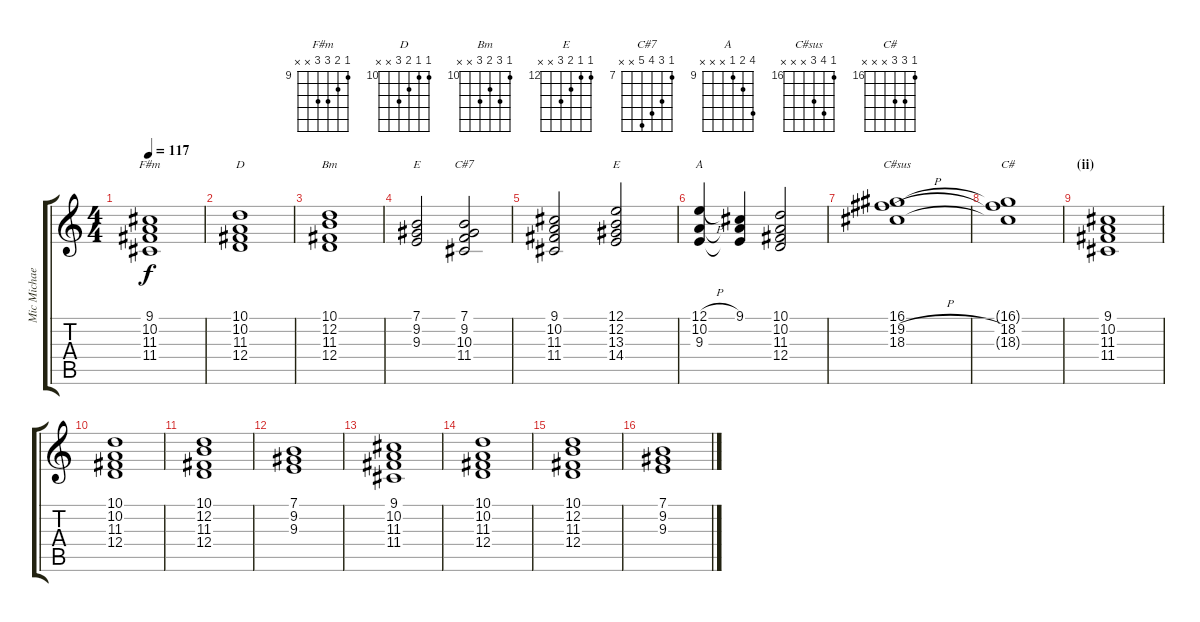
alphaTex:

\track ("Mic Michaeli (Top Keyboard/LH)" "Mic Michae") {instrument pad3polysynth}
\staff {score tabs}
\tuning (E4 B3 G3 D3 A2 E2) {hide}
\chord ("F#m" 9 10 11 11 x x) {firstfret 9}
\chord ("D" 10 10 11 12 x x) {firstfret 10}
\chord ("Bm" 10 12 11 12 x x) {firstfret 10}
\chord ("E" 7 9 9 x x x) {firstfret 7}
\chord ("C#7" 7 9 10 11 x x) {firstfret 7}
\chord ("E" 12 12 13 14 x x) {firstfret 12}
\chord ("A" 12 10 9 x x x) {firstfret 9}
\chord ("C#sus" 16 19 18 x x x) {firstfret 16}
\chord ("C#" 16 18 18 x x x) {firstfret 16}
\ts (4 4)
\tempo 117
\clef g2
\ks c
(9.1 10.2 11.3 11.4).1{ch "F#m" dy f} |
(10.1 10.2 11.3 12.4).1{ch "D"} |
(10.1 12.2 11.3 12.4).1{ch "Bm"} |
(7.1 9.2 9.3).2{ch "E"} (7.1 9.2 10.3 11.4).2{ch "C#7"} |
(9.1 10.2 11.3 11.4).2 (12.1 12.2 13.3 14.4).2{ch "E"} |
(12.1{h} 10.2 9.3).4{ch "A"} (9.1 10.2{t} 9.3{t}).4 (10.1 10.2 11.3 12.4).2 |
(16.1 19.2{h} 18.3).1{ch "C#sus"} |
(16.1{t} 18.2 18.3{t}).1{ch "C#"} |
\section ("" "(ii)")
(9.1 10.2 11.3 11.4).1 |
(10.1 10.2 11.3 12.4).1 |
(10.1 12.2 11.3 12.4).1 |
(7.1 9.2 9.3).1 |
(9.1 10.2 11.3 11.4).1 |
(10.1 10.2 11.3 12.4).1 |
(10.1 12.2 11.3 12.4).1 |
(7.1 9.2 9.3).1
